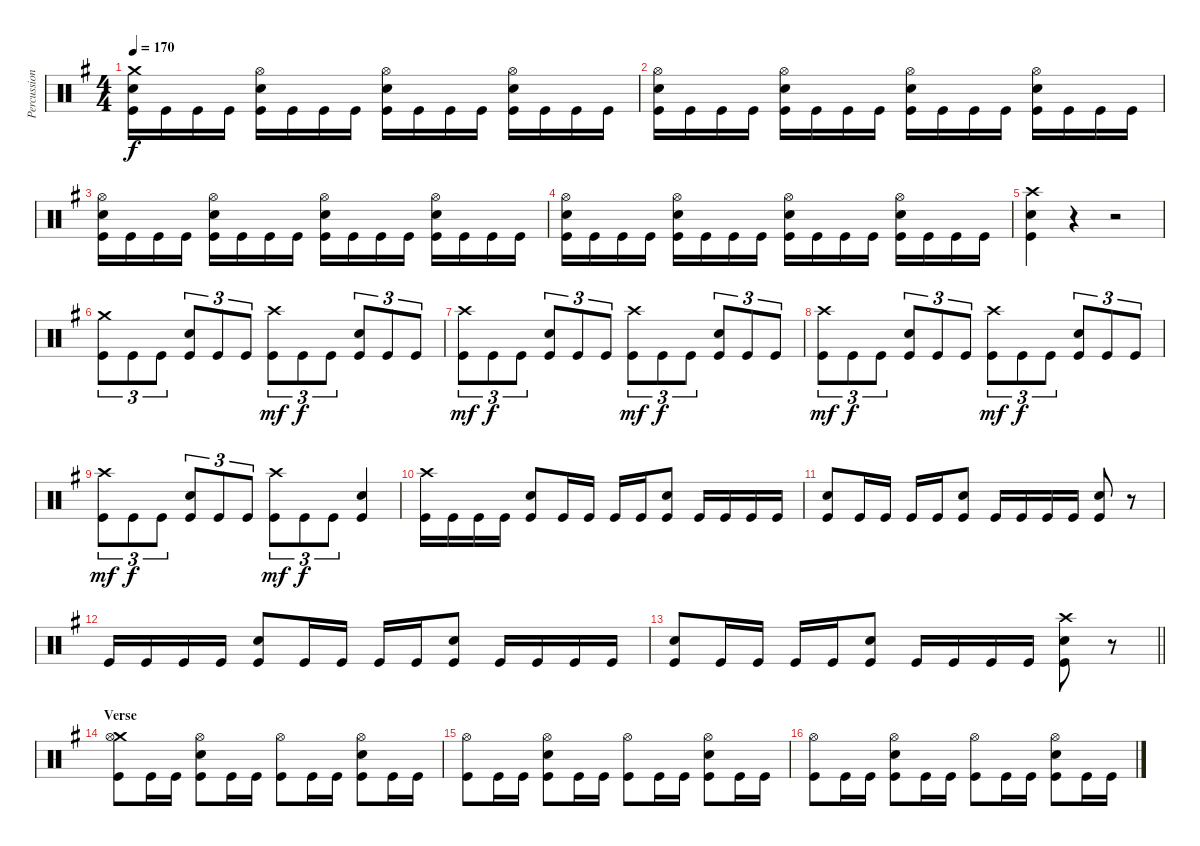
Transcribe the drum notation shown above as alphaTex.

\track ("Percussion" "Percussion") {instrument percussion}
\staff {score}
\articulation defaults
\ts (4 4)
\tempo 170
\clef neutral
\ks g
("Crash medium (hit)" "Snare (hit) 2" "Kick (hit)").16{dy f} "Kick (hit)".16 "Kick (hit)".16 "Kick (hit)".16 ("Hi-Hat (open)" "Snare (hit) 2" "Kick (hit)").16 "Kick (hit)".16 "Kick (hit)".16 "Kick (hit)".16 ("Hi-Hat (open)" "Snare (hit) 2" "Kick (hit)").16 "Kick (hit)".16 "Kick (hit)".16 "Kick (hit)".16 ("Hi-Hat (open)" "Snare (hit) 2" "Kick (hit)").16 "Kick (hit)".16 "Kick (hit)".16 "Kick (hit)".16 |
("Hi-Hat (open)" "Snare (hit) 2" "Kick (hit)").16 "Kick (hit)".16 "Kick (hit)".16 "Kick (hit)".16 ("Hi-Hat (open)" "Snare (hit) 2" "Kick (hit)").16 "Kick (hit)".16 "Kick (hit)".16 "Kick (hit)".16 ("Hi-Hat (open)" "Snare (hit) 2" "Kick (hit)").16 "Kick (hit)".16 "Kick (hit)".16 "Kick (hit)".16 ("Hi-Hat (open)" "Snare (hit) 2" "Kick (hit)").16 "Kick (hit)".16 "Kick (hit)".16 "Kick (hit)".16 |
("Hi-Hat (open)" "Snare (hit) 2" "Kick (hit)").16 "Kick (hit)".16 "Kick (hit)".16 "Kick (hit)".16 ("Hi-Hat (open)" "Snare (hit) 2" "Kick (hit)").16 "Kick (hit)".16 "Kick (hit)".16 "Kick (hit)".16 ("Hi-Hat (open)" "Snare (hit) 2" "Kick (hit)").16 "Kick (hit)".16 "Kick (hit)".16 "Kick (hit)".16 ("Hi-Hat (open)" "Snare (hit) 2" "Kick (hit)").16 "Kick (hit)".16 "Kick (hit)".16 "Kick (hit)".16 |
("Hi-Hat (open)" "Snare (hit) 2" "Kick (hit)").16 "Kick (hit)".16 "Kick (hit)".16 "Kick (hit)".16 ("Hi-Hat (open)" "Snare (hit) 2" "Kick (hit)").16 "Kick (hit)".16 "Kick (hit)".16 "Kick (hit)".16 ("Hi-Hat (open)" "Snare (hit) 2" "Kick (hit)").16 "Kick (hit)".16 "Kick (hit)".16 "Kick (hit)".16 ("Hi-Hat (open)" "Snare (hit) 2" "Kick (hit)").16 "Kick (hit)".16 "Kick (hit)".16 "Kick (hit)".16 |
("Crash high (hit)" "Snare (hit) 2" "Kick (hit)").4 r.4 r.2 |
("Crash medium (hit)" "Kick (hit)").8{tu (3 2)} "Kick (hit)".8{tu (3 2)} "Kick (hit)".8{tu (3 2)} ("Snare (hit) 2" "Kick (hit)").8{tu (3 2)} "Kick (hit)".8{tu (3 2)} "Kick (hit)".8{tu (3 2)} ("Crash high (hit)" "Kick (hit)").8{tu (3 2) dy mf} "Kick (hit)".8{tu (3 2) dy f} "Kick (hit)".8{tu (3 2)} ("Snare (hit) 2" "Kick (hit)").8{tu (3 2)} "Kick (hit)".8{tu (3 2)} "Kick (hit)".8{tu (3 2)} |
("Crash high (hit)" "Kick (hit)").8{tu (3 2) dy mf} "Kick (hit)".8{tu (3 2) dy f} "Kick (hit)".8{tu (3 2)} ("Snare (hit) 2" "Kick (hit)").8{tu (3 2)} "Kick (hit)".8{tu (3 2)} "Kick (hit)".8{tu (3 2)} ("Crash high (hit)" "Kick (hit)").8{tu (3 2) dy mf} "Kick (hit)".8{tu (3 2) dy f} "Kick (hit)".8{tu (3 2)} ("Snare (hit) 2" "Kick (hit)").8{tu (3 2)} "Kick (hit)".8{tu (3 2)} "Kick (hit)".8{tu (3 2)} |
("Crash high (hit)" "Kick (hit)").8{tu (3 2) dy mf} "Kick (hit)".8{tu (3 2) dy f} "Kick (hit)".8{tu (3 2)} ("Snare (hit) 2" "Kick (hit)").8{tu (3 2)} "Kick (hit)".8{tu (3 2)} "Kick (hit)".8{tu (3 2)} ("Crash high (hit)" "Kick (hit)").8{tu (3 2) dy mf} "Kick (hit)".8{tu (3 2) dy f} "Kick (hit)".8{tu (3 2)} ("Snare (hit) 2" "Kick (hit)").8{tu (3 2)} "Kick (hit)".8{tu (3 2)} "Kick (hit)".8{tu (3 2)} |
("Crash high (hit)" "Kick (hit)").8{tu (3 2) dy mf} "Kick (hit)".8{tu (3 2) dy f} "Kick (hit)".8{tu (3 2)} ("Snare (hit) 2" "Kick (hit)").8{tu (3 2)} "Kick (hit)".8{tu (3 2)} "Kick (hit)".8{tu (3 2)} ("Crash high (hit)" "Kick (hit)").8{tu (3 2) dy mf} "Kick (hit)".8{tu (3 2) dy f} "Kick (hit)".8{tu (3 2)} ("Snare (hit) 2" "Kick (hit)").4 |
("Crash high (hit)" "Kick (hit)").16 "Kick (hit)".16 "Kick (hit)".16 "Kick (hit)".16 ("Snare (hit) 2" "Kick (hit)").8 "Kick (hit)".16 "Kick (hit)".16 "Kick (hit)".16 "Kick (hit)".16 ("Snare (hit) 2" "Kick (hit)").8 "Kick (hit)".16 "Kick (hit)".16 "Kick (hit)".16 "Kick (hit)".16 |
("Snare (hit) 2" "Kick (hit)").8 "Kick (hit)".16 "Kick (hit)".16 "Kick (hit)".16 "Kick (hit)".16 ("Snare (hit) 2" "Kick (hit)").8 "Kick (hit)".16 "Kick (hit)".16 "Kick (hit)".16 "Kick (hit)".16 ("Snare (hit) 2" "Kick (hit)").8 r.8 |
"Kick (hit)".16 "Kick (hit)".16 "Kick (hit)".16 "Kick (hit)".16 ("Snare (hit) 2" "Kick (hit)").8 "Kick (hit)".16 "Kick (hit)".16 "Kick (hit)".16 "Kick (hit)".16 ("Snare (hit) 2" "Kick (hit)").8 "Kick (hit)".16 "Kick (hit)".16 "Kick (hit)".16 "Kick (hit)".16 |
\barLineRight lightlight
("Snare (hit) 2" "Kick (hit)").8 "Kick (hit)".16 "Kick (hit)".16 "Kick (hit)".16 "Kick (hit)".16 ("Snare (hit) 2" "Kick (hit)").8 "Kick (hit)".16 "Kick (hit)".16 "Kick (hit)".16 "Kick (hit)".16 ("Crash high (hit)" "Snare (hit) 2" "Kick (hit)").8 r.8 |
\section ("" "Verse")
("Crash medium (hit)" "Hi-Hat (open)" "Kick (hit)").8 "Kick (hit)".16 "Kick (hit)".16 ("Hi-Hat (open)" "Snare (hit) 2" "Kick (hit)").8 "Kick (hit)".16 "Kick (hit)".16 ("Hi-Hat (open)" "Kick (hit)").8 "Kick (hit)".16 "Kick (hit)".16 ("Hi-Hat (open)" "Snare (hit) 2" "Kick (hit)").8 "Kick (hit)".16 "Kick (hit)".16 |
("Hi-Hat (open)" "Kick (hit)").8 "Kick (hit)".16 "Kick (hit)".16 ("Hi-Hat (open)" "Snare (hit) 2" "Kick (hit)").8 "Kick (hit)".16 "Kick (hit)".16 ("Hi-Hat (open)" "Kick (hit)").8 "Kick (hit)".16 "Kick (hit)".16 ("Hi-Hat (open)" "Snare (hit) 2" "Kick (hit)").8 "Kick (hit)".16 "Kick (hit)".16 |
("Hi-Hat (open)" "Kick (hit)").8 "Kick (hit)".16 "Kick (hit)".16 ("Hi-Hat (open)" "Snare (hit) 2" "Kick (hit)").8 "Kick (hit)".16 "Kick (hit)".16 ("Hi-Hat (open)" "Kick (hit)").8 "Kick (hit)".16 "Kick (hit)".16 ("Hi-Hat (open)" "Snare (hit) 2" "Kick (hit)").8 "Kick (hit)".16 "Kick (hit)".16
